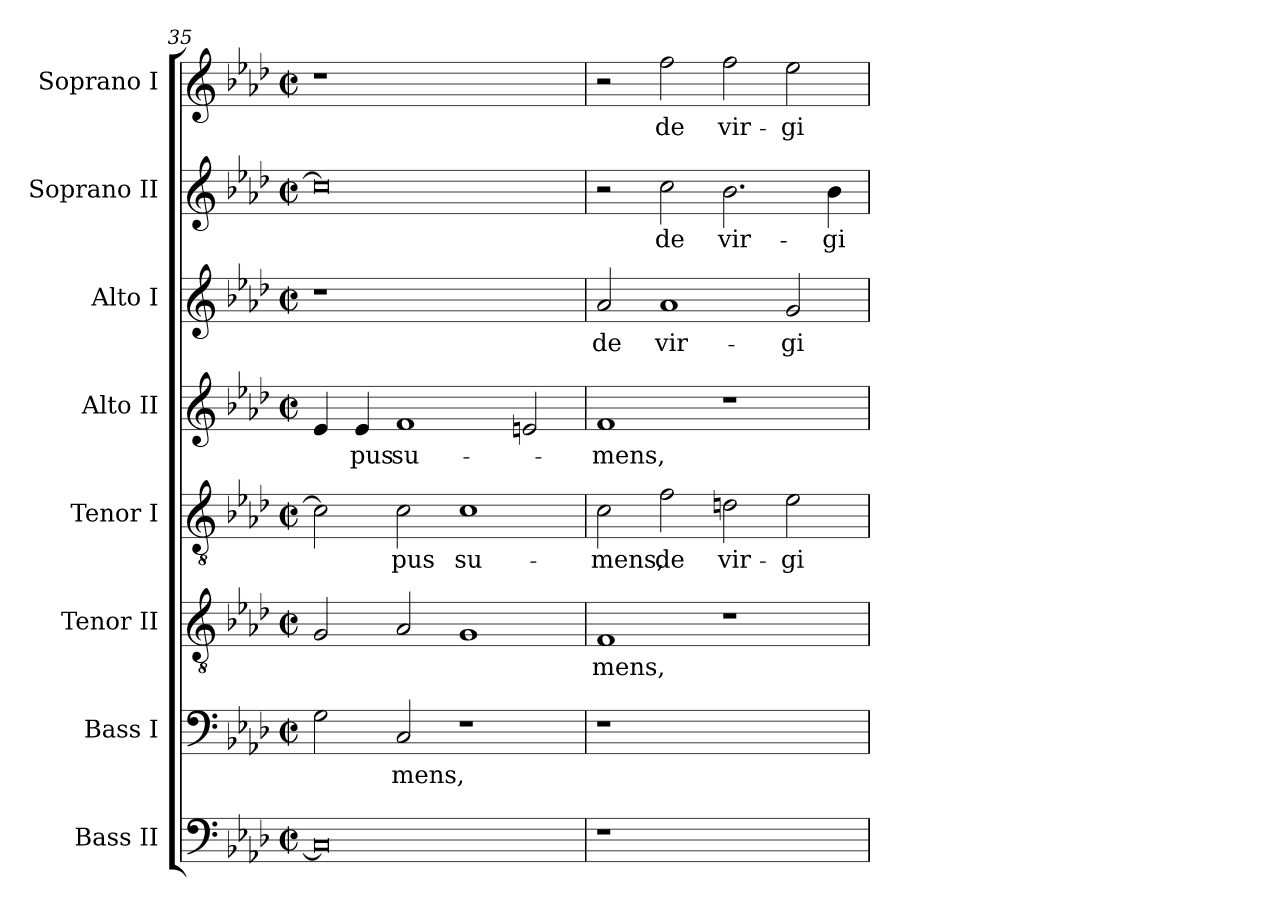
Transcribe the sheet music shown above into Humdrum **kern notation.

**kern	**kern	**text	**kern	**text	**kern	**text	**kern	**text	**kern	**text	**kern	**text	**kern	**text
*part8	*part7	*part7	*part6	*part6	*part5	*part5	*part4	*part4	*part3	*part3	*part2	*part2	*part1	*part1
*staff8	*staff7	*staff7	*staff6	*staff6	*staff5	*staff5	*staff4	*staff4	*staff3	*staff3	*staff2	*staff2	*staff1	*staff1
*I"Bass II	*I"Bass I	*	*I"Tenor II	*	*I"Tenor I	*	*I"Alto II	*	*I"Alto I	*	*I"Soprano II	*	*I"Soprano I	*
*	*	*	*	*	*I'T	*	*	*	*I'A	*	*	*	*	*
*clefF4	*clefF4	*	*clefGv2	*	*clefGv2	*	*clefG2	*	*clefG2	*	*clefG2	*	*clefG2	*
*k[b-e-a-d-]	*k[b-e-a-d-]	*	*k[b-e-a-d-]	*	*k[b-e-a-d-]	*	*k[b-e-a-d-]	*	*k[b-e-a-d-]	*	*k[b-e-a-d-]	*	*k[b-e-a-d-]	*
*A-:	*A-:	*	*A-:	*	*A-:	*	*A-:	*	*A-:	*	*A-:	*	*A-:	*
*M2/2	*M2/2	*	*M2/2	*	*M2/2	*	*M2/2	*	*M2/2	*	*M2/2	*	*M2/2	*
*met(c|)	*met(c|)	*	*met(c|)	*	*met(c|)	*	*met(c|)	*	*met(c|)	*	*met(c|)	*	*met(c|)	*
=35	=35	=35	=35	=35	=35	=35	=35	=35	=35	=35	=35	=35	=35	=35
!	!	!	!	!	!	!	!	!	!LO:N:vis=1	!	!	!	!LO:N:vis=1	!
0Ci]	2Gi\	.	2Gi/	.	2ci\]	.	4e-i/	.	1r	.	0cci]	.	1r	.
!	!	!	!	!	!	!	!	!LO:LY:b:color=#000000	!	!	!	!	!	!
.	.	.	.	.	.	.	4e-i/	-pus	.	.	.	.	.	.
!	!	!LO:LY:b:color=#000000	!	!	!	!	!	!	!	!	!	!	!	!
!	!	!	!	!	!	!LO:LY:b:color=#000000	!	!	!	!	!	!	!	!
!	!	!	!	!	!	!	!	!LO:LY:b:color=#000000	!	!	!	!	!	!
.	2Ci/	-mens,	2A-i/	.	2ci\	-pus	1fi	su-	.	.	.	.	.	.
!	!	!	!	!	!	!LO:LY:b:color=#000000	!	!	!	!	!	!	!	!
.	1r	.	1Gi	.	1ci	su-	.	.	1ryy	.	.	.	1ryy	.
.	.	.	.	.	.	.	2eni/	.	.	.	.	.	.	.
=36	=36	=36	=36	=36	=36	=36	=36	=36	=36	=36	=36	=36	=36	=36
!LO:N:vis=1	!LO:N:vis=1	!	!	!	!	!	!	!	!	!	!	!	!	!
!	!	!	!	!LO:LY:b:color=#000000	!	!	!	!	!	!	!	!	!	!
!	!	!	!	!	!	!LO:LY:b:color=#000000	!	!	!	!	!	!	!	!
!	!	!	!	!	!	!	!	!LO:LY:b:color=#000000	!	!	!	!	!	!
!	!	!	!	!	!	!	!	!	!	!LO:LY:b:color=#000000	!	!	!	!
1r	1r	.	1Fi	-mens,	2ci\	-mens,	1fi	-mens,	2a-i/	de	2r	.	2r	.
!	!	!	!	!	!	!LO:LY:b:color=#000000	!	!	!	!	!	!	!	!
!	!	!	!	!	!	!	!	!	!	!LO:LY:b:color=#000000	!	!	!	!
!	!	!	!	!	!	!	!	!	!	!	!	!LO:LY:b:color=#000000	!	!
!	!	!	!	!	!	!	!	!	!	!	!	!	!	!LO:LY:b:color=#000000
.	.	.	.	.	2fi\	de	.	.	1a-i	vir-	2cci\	de	2ffi\	de
!	!	!	!	!	!	!LO:LY:b:color=#000000	!	!	!	!	!	!	!	!
!	!	!	!	!	!	!	!	!	!	!	!	!LO:LY:b:color=#000000	!	!
!	!	!	!	!	!	!	!	!	!	!	!	!	!	!LO:LY:b:color=#000000
1ryy	1ryy	.	1r	.	2dni\	vir-	1r	.	.	.	2.b-i\	vir-	2ffi\	vir-
!	!	!	!	!	!	!LO:LY:b:color=#000000	!	!	!	!	!	!	!	!
!	!	!	!	!	!	!	!	!	!	!LO:LY:b:color=#000000	!	!	!	!
!	!	!	!	!	!	!	!	!	!	!	!	!	!	!LO:LY:b:color=#000000
.	.	.	.	.	2e-i\	-gi-	.	.	2gi/	-gi-	.	.	2ee-i\	-gi-
!	!	!	!	!	!	!	!	!	!	!	!	!LO:LY:b:color=#000000	!	!
.	.	.	.	.	.	.	.	.	.	.	4b-i\	-gi-	.	.
=	=	=	=	=	=	=	=	=	=	=	=	=	=	=
*-	*-	*-	*-	*-	*-	*-	*-	*-	*-	*-	*-	*-	*-	*-
